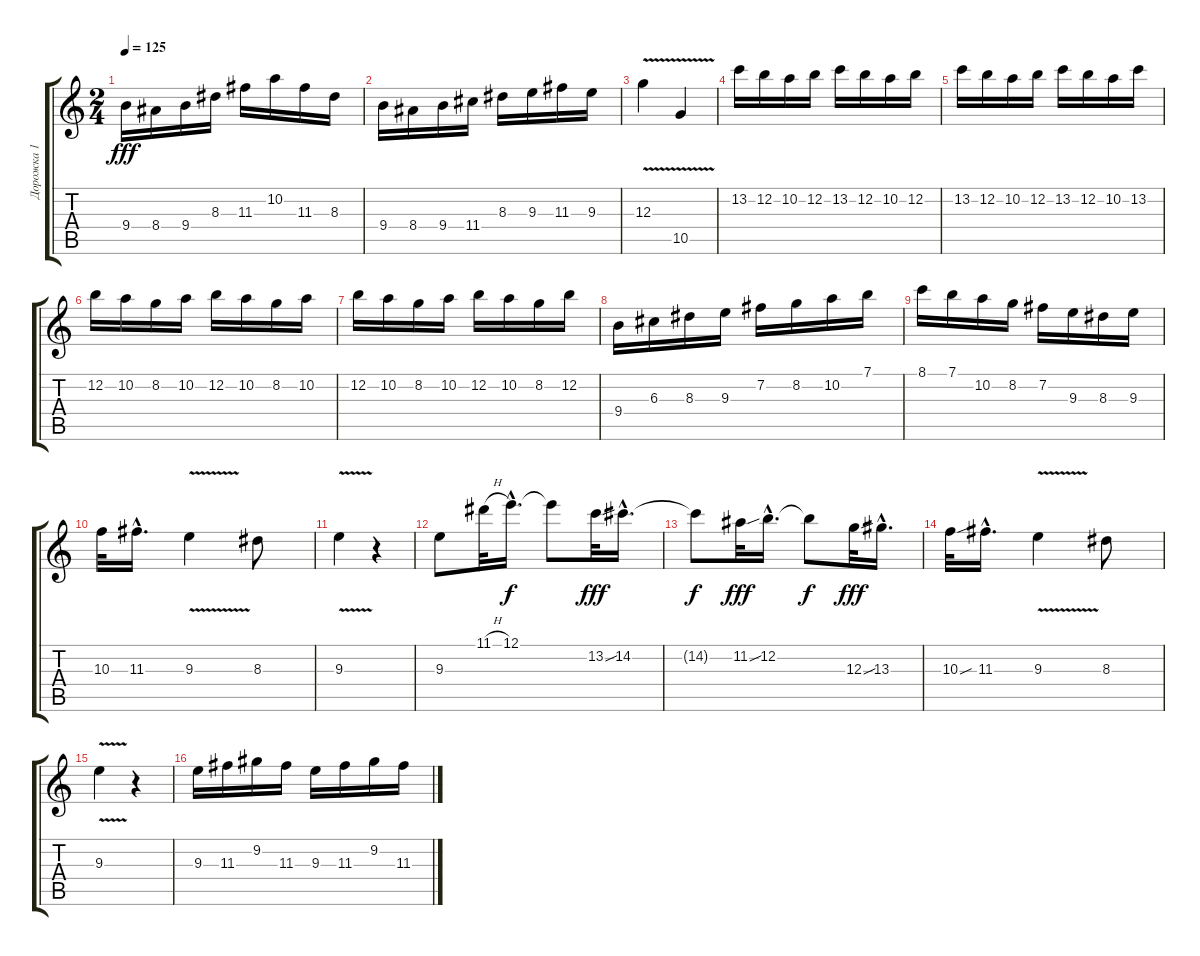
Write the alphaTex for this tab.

\track ("Дорожка 1" "Дорожка 1") {instrument acousticguitarsteel}
\staff {score tabs}
\tuning (E4 B3 G3 D3 A2 E2) {hide}
\ts (2 4)
\tempo 125
\clef g2
\ks c
9.4.16{dy fff} 8.4.16 9.4.16 8.3.16 11.3.16 10.2.16 11.3.16 8.3.16 |
9.4.16 8.4.16 9.4.16 11.4.16 8.3.16 9.3.16 11.3.16 9.3.16 |
12.3{v}.4 10.5{v}.4 |
13.2.16 12.2.16 10.2.16 12.2.16 13.2.16 12.2.16 10.2.16 12.2.16 |
13.2.16 12.2.16 10.2.16 12.2.16 13.2.16 12.2.16 10.2.16 13.2.16 |
12.2.16 10.2.16 8.2.16 10.2.16 12.2.16 10.2.16 8.2.16 10.2.16 |
12.2.16 10.2.16 8.2.16 10.2.16 12.2.16 10.2.16 8.2.16 12.2.16 |
9.4.16 6.3.16 8.3.16 9.3.16 7.2.16 8.2.16 10.2.16 7.1.16 |
8.1.16 7.1.16 10.2.16 8.2.16 7.2.16 9.3.16 8.3.16 9.3.16 |
10.3.32 11.3{hac}.16{d} 9.3{v}.4 8.3.8 |
9.3{v}.4 r.4 |
9.3.8 11.1{h}.32 12.1{hac}.16{d dy f} 12.1{t}.8 13.2{sou}.32{dy fff} 14.2{hac}.16{d} |
14.2{t}.8{dy f} 11.2{sou}.32{dy fff} 12.2{hac}.16{d} 12.2{t}.8{dy f} 12.3{sou}.32{dy fff} 13.3{hac}.16{d} |
10.3{sou}.32 11.3{hac}.16{d} 9.3{v}.4 8.3.8 |
9.3{v}.4 r.4 |
9.3.16 11.3.16 9.2.16 11.3.16 9.3.16 11.3.16 9.2.16 11.3.16
